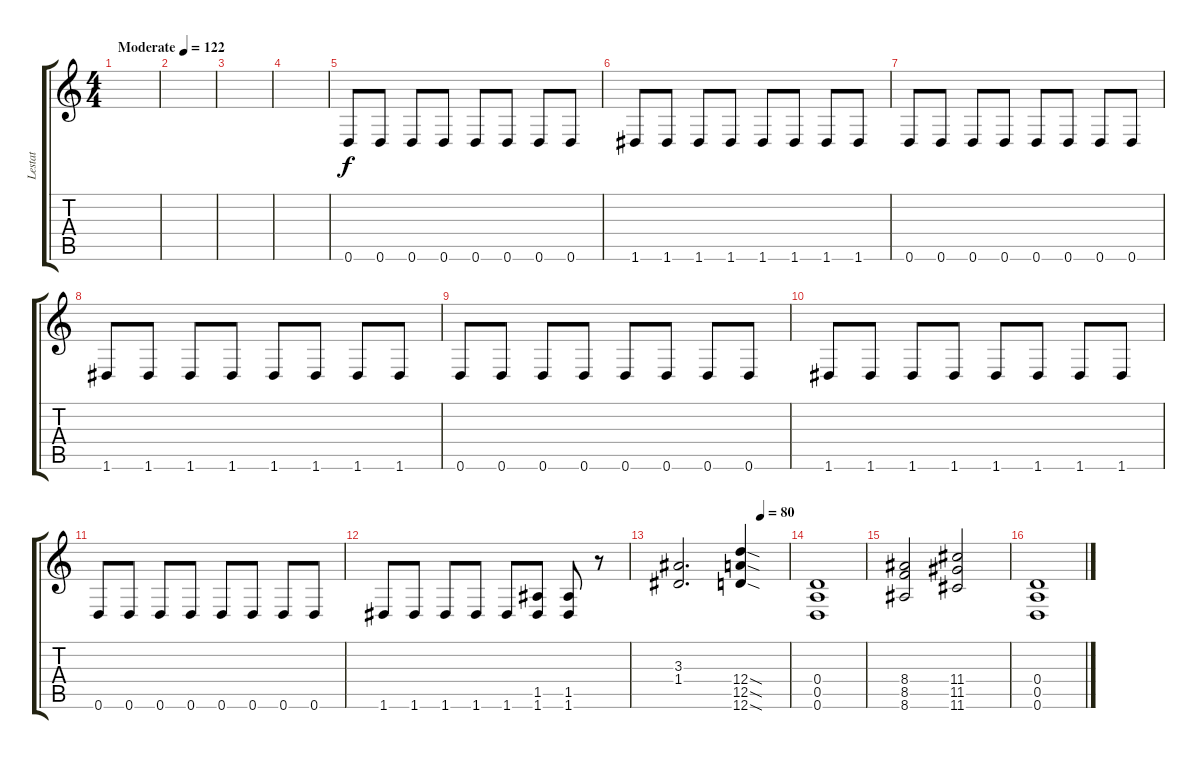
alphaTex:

\track ("Lestat" "Lestat") {instrument distortionguitar}
\staff {score tabs}
\tuning (E4 B3 G3 D3 A2 D2) {hide}
\ts (4 4)
\tempo (122 "Moderate")
\clef g2
\ks c
|
|
|
|
0.6.8{volume 9} 0.6.8 0.6.8 0.6.8 0.6.8 0.6.8 0.6.8 0.6.8 |
1.6.8 1.6.8 1.6.8 1.6.8 1.6.8 1.6.8 1.6.8 1.6.8 |
0.6.8 0.6.8 0.6.8 0.6.8 0.6.8 0.6.8 0.6.8 0.6.8 |
1.6.8 1.6.8 1.6.8 1.6.8 1.6.8 1.6.8 1.6.8 1.6.8 |
0.6.8 0.6.8 0.6.8 0.6.8 0.6.8 0.6.8 0.6.8 0.6.8 |
1.6.8 1.6.8 1.6.8 1.6.8 1.6.8 1.6.8 1.6.8 1.6.8 |
0.6.8 0.6.8 0.6.8 0.6.8 0.6.8 0.6.8 0.6.8 0.6.8 |
1.6.8 1.6.8 1.6.8 1.6.8 1.6.8 (1.5 1.6).8 (1.5 1.6).8 r.8 |
\tempo (80 0.75)
(3.3 1.4).2{d volume 13} (12.4{sod} 12.5{sod} 12.6{sod}).4 |
(0.4 0.5 0.6).1 |
(8.4 8.5 8.6).2 (11.4 11.5 11.6).2 |
(0.4 0.5 0.6).1
